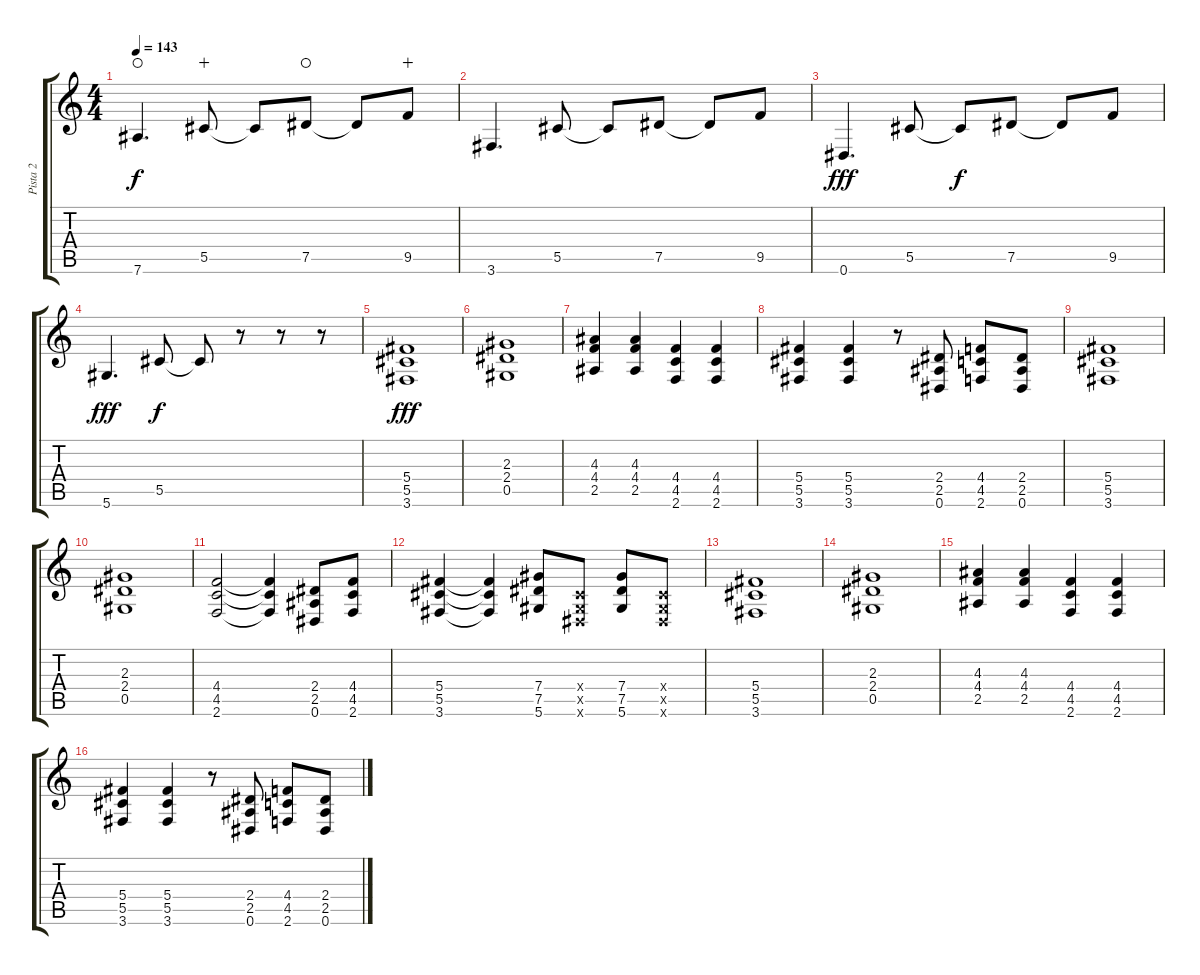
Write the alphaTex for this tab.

\track ("Pista 2" "Pista 2") {instrument distortionguitar}
\staff {score tabs}
\tuning (Eb4 Bb3 Gb3 Db3 Ab2 Eb2) {hide}
\ts (4 4)
\tempo 143
\clef g2
\ks c
7.6.4{d dy f instrument overdrivenguitar waho} 5.5.8{wahc} 5.5{t}.8 7.5.8{waho} 7.5{t}.8 9.5.8{wahc} |
3.6.4{d} 5.5.8 5.5{t}.8 7.5.8 7.5{t}.8 9.5.8 |
0.6.4{d dy fff} 5.5.8 5.5{t}.8{dy f} 7.5.8 7.5{t}.8 9.5.8 |
5.6.4{d dy fff} 5.5.8{dy f} 5.5{t}.8 r.8 r.8{instrument distortionguitar} r.8 |
(5.4 5.5 3.6).1{dy fff} |
(2.3 2.4 0.5).1 |
(4.3 4.4 2.5).4 (4.3 4.4 2.5).4 (4.4 4.5 2.6).4 (4.4 4.5 2.6).4 |
(5.4 5.5 3.6).4 (5.4 5.5 3.6).4 r.8 (2.4 2.5 0.6).8 (4.4 4.5 2.6).8 (2.4 2.5 0.6).8 |
(5.4 5.5 3.6).1 |
(2.3 2.4 0.5).1 |
(4.4 4.5 2.6).2 (4.4{t} 4.5{t} 2.6{t}).4 (2.4 2.5 0.6).8 (4.4 4.5 2.6).8 |
(5.4 5.5 3.6).4 (5.4{t} 5.5{t} 3.6{t}).4 (7.4 7.5 5.6).8 (0.4{x} 0.5{x} 0.6{x}).8 (7.4 7.5 5.6).8 (0.4{x} 0.5{x} 0.6{x}).8 |
(5.4 5.5 3.6).1 |
(2.3 2.4 0.5).1 |
(4.3 4.4 2.5).4 (4.3 4.4 2.5).4 (4.4 4.5 2.6).4 (4.4 4.5 2.6).4 |
(5.4 5.5 3.6).4 (5.4 5.5 3.6).4 r.8 (2.4 2.5 0.6).8 (4.4 4.5 2.6).8 (2.4 2.5 0.6).8
